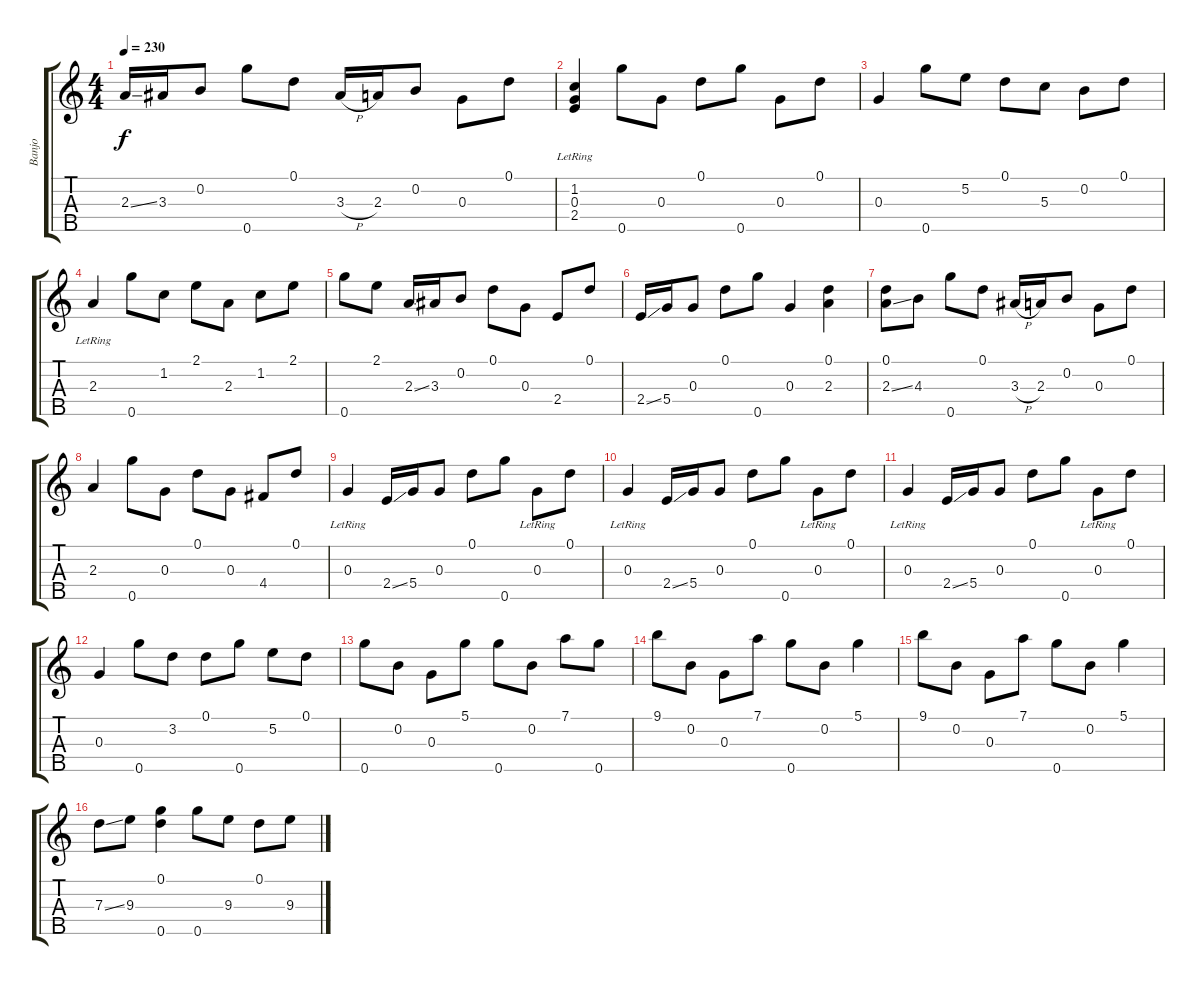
\track ("Banjo" "Banjo") {instrument banjo}
\staff {score tabs}
\tuning (D4 B3 G3 D3 G4) {hide}
\displaytranspose 12
\ts (4 4)
\tempo 230
\clef g2
\ks c
2.3{ss}.16{dy f} 3.3.16 0.2.8 0.5.8 0.1.8 3.3{h}.16 2.3.16 0.2.8 0.3.8 0.1.8 |
(1.2{lr} 0.3{lr} 2.4{lr}).4 0.5.8 0.3.8 0.1.8 0.5.8 0.3.8 0.1.8 |
0.3.4 0.5.8 5.2.8 0.1.8 5.3.8 0.2.8 0.1.8 |
2.3{lr}.4 0.5.8 1.2.8 2.1.8 2.3.8 1.2.8 2.1.8 |
0.5.8 2.1.8 2.3{ss}.16 3.3.16 0.2.8 0.1.8 0.3.8 2.4.8 0.1.8 |
2.4{ss}.16 5.4.16 0.3.8 0.1.8 0.5.8 0.3.4 (0.1 2.3).4 |
(0.1 2.3{ss}).8 4.3.8 0.5.8 0.1.8 3.3{h}.16 2.3.16 0.2.8 0.3.8 0.1.8 |
2.3.4 0.5.8 0.3.8 0.1.8 0.3.8 4.4.8 0.1.8 |
0.3{lr}.4 2.4{ss}.16 5.4.16 0.3.8 0.1.8 0.5.8 0.3{lr}.8 0.1.8 |
0.3{lr}.4 2.4{ss}.16 5.4.16 0.3.8 0.1.8 0.5.8 0.3{lr}.8 0.1.8 |
0.3{lr}.4 2.4{ss}.16 5.4.16 0.3.8 0.1.8 0.5.8 0.3{lr}.8 0.1.8 |
0.3.4 0.5.8 3.2.8 0.1.8 0.5.8 5.2.8 0.1.8 |
0.5.8 0.2.8 0.3.8 5.1.8 0.5.8 0.2.8 7.1.8 0.5.8 |
9.1.8 0.2.8 0.3.8 7.1.8 0.5.8 0.2.8 5.1.4 |
9.1.8 0.2.8 0.3.8 7.1.8 0.5.8 0.2.8 5.1.4 |
7.3{ss}.8 9.3.8 (0.1 0.5).4 0.5.8 9.3.8 0.1.8 9.3.8
